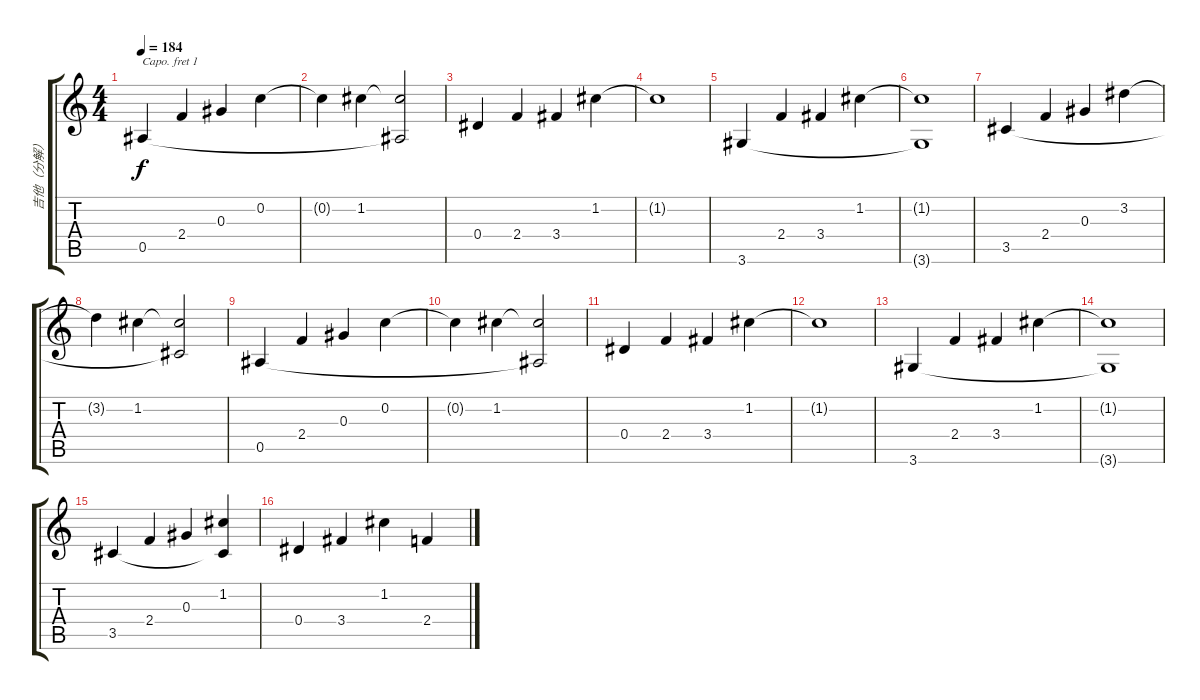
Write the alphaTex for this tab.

\track ("吉他（分解）" "吉他（分解）") {instrument acousticguitarsteel}
\staff {score tabs}
\capo 1
\tuning (E4 B3 G3 D3 A2 E2) {hide}
\ts (4 4)
\tempo 184
\clef g2
\ks c
0.5.4{dy f} 2.4.4 0.3.4 0.2.4 |
0.2{t}.4 1.2.4 (1.2{t} 0.5{t}).2 |
0.4.4 2.4.4 3.4.4 1.2.4 |
1.2{t}.1 |
3.6.4 2.4.4 3.4.4 1.2.4 |
(1.2{t} 3.6{t}).1 |
3.5.4 2.4.4 0.3.4 3.2.4 |
3.2{t}.4 1.2.4 (1.2{t} 3.5{t}).2 |
0.5.4 2.4.4 0.3.4 0.2.4 |
0.2{t}.4 1.2.4 (1.2{t} 0.5{t}).2 |
0.4.4 2.4.4 3.4.4 1.2.4 |
1.2{t}.1 |
3.6.4 2.4.4 3.4.4 1.2.4 |
(1.2{t} 3.6{t}).1 |
3.5.4 2.4.4 0.3.4 (1.2 3.5{t}).4 |
0.4.4 3.4.4 1.2.4 2.4.4
